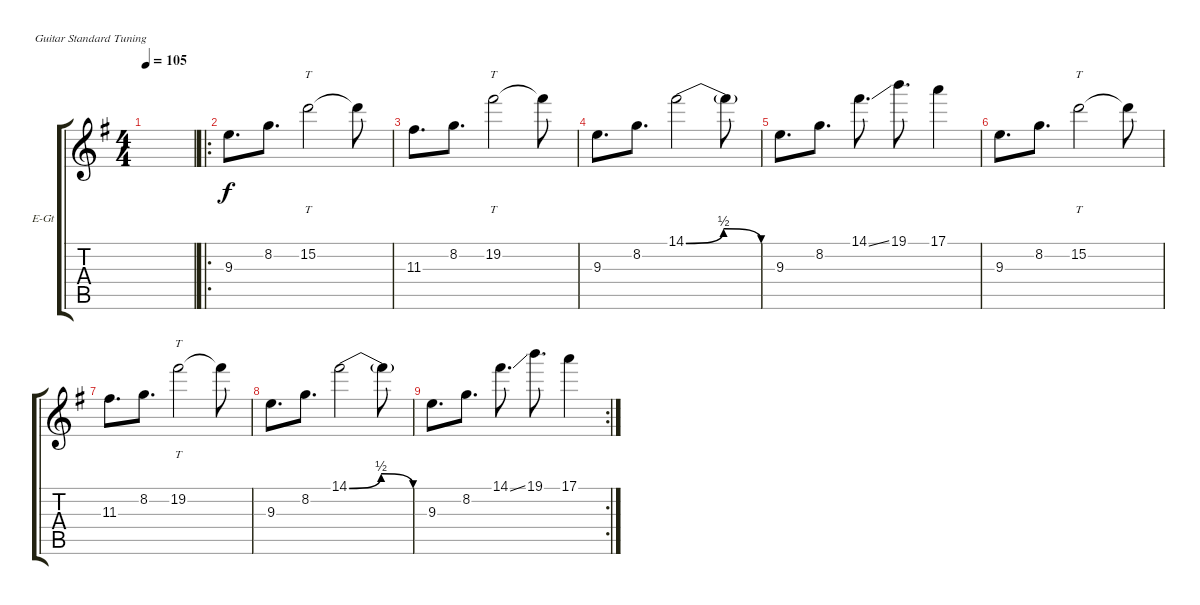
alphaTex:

\defaultSystemsLayout 4
\bracketExtendMode groupsimilarinstruments
\firstSystemTrackNameOrientation horizontal
\otherSystemsTrackNameOrientation horizontal
\track ("Соляк" "E-Gt") {instrument overdrivenguitar}
\staff {score tabs}
\tuning (E4 B3 G3 D3 A2 E2)
\ts (4 4)
\tempo 105
\clef g2
\scale
0.513944
\ks eminor
|
\ro
\scale
0.243028 9.3.8{d} 8.2.8{d} 15.2.2{tt} 15.2{t}.8 |
\scale
0.243028 11.3.8{d} 8.2.8{d} 19.2.2{tt} 19.2{t}.8 |
\scale
0.333333 9.3.8{d} 8.2.8{d} 14.1{be (bendrelease 14.399999999999999 0 26.4 2 31.799999999999997 2 59.4 0)}.2 14.1{t}.8 |
\scale
0.333333 9.3.8{d} 8.2.8{d} 14.1{ss}.8{d} 19.1.8{d} 17.1.4 |
\scale
0.333333 9.3.8{d} 8.2.8{d} 15.2.2{tt} 15.2{t}.8 |
11.3.8{d} 8.2.8{d} 19.2.2{tt} 19.2{t}.8 |
9.3.8{d} 8.2.8{d} 14.1{be (bendrelease 14.399999999999999 0 26.4 2 31.799999999999997 2 59.4 0)}.2 14.1{t}.8 |
\rc 2
9.3.8{d} 8.2.8{d} 14.1{ss}.8{d} 19.1.8{d} 17.1.4
